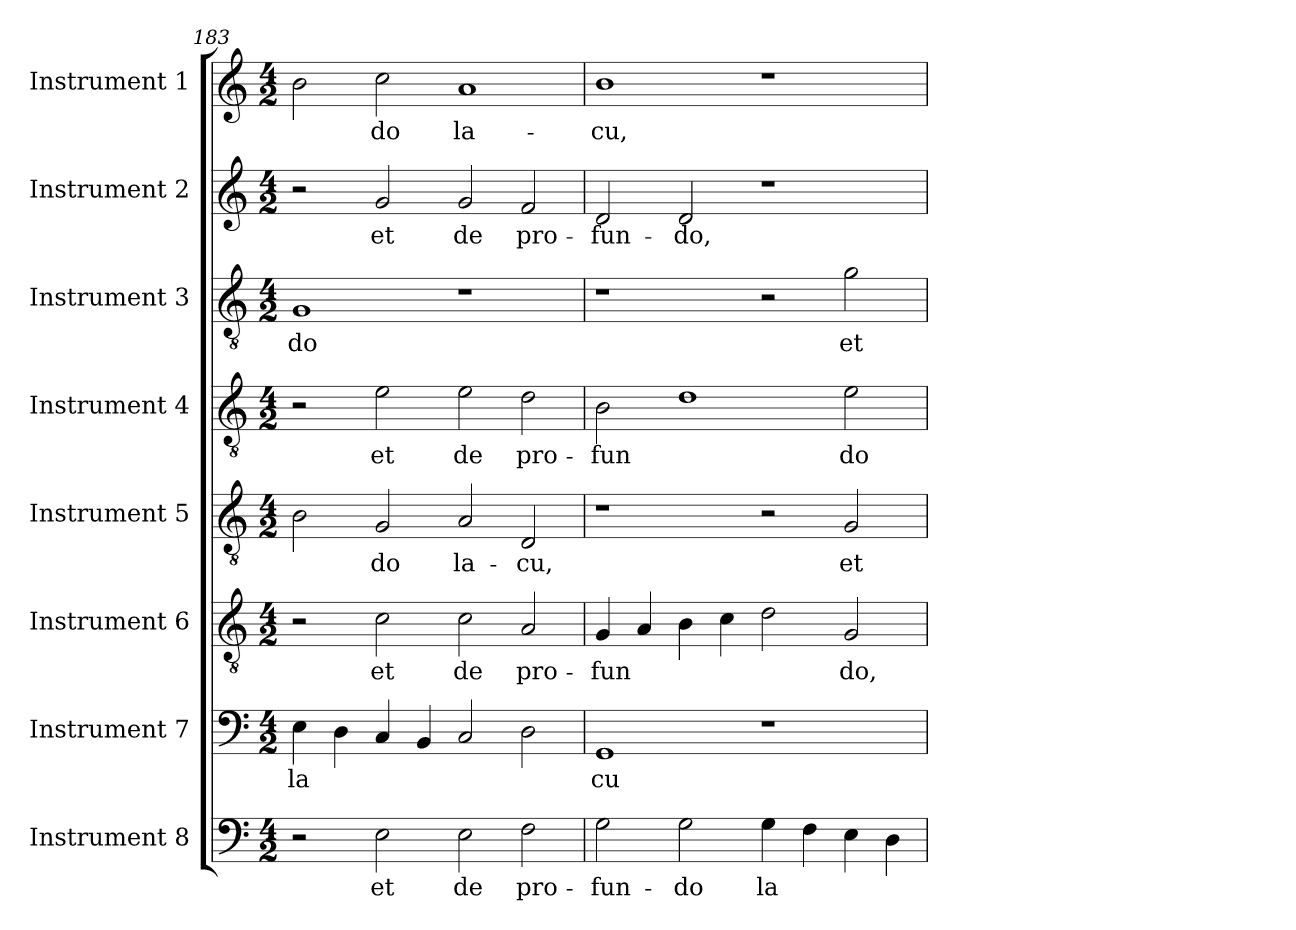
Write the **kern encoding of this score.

**kern	**text	**kern	**text	**kern	**text	**kern	**text	**kern	**text	**kern	**text	**kern	**text	**kern	**text
*part8	*part8	*part7	*part7	*part6	*part6	*part5	*part5	*part4	*part4	*part3	*part3	*part2	*part2	*part1	*part1
*staff8	*staff8	*staff7	*staff7	*staff6	*staff6	*staff5	*staff5	*staff4	*staff4	*staff3	*staff3	*staff2	*staff2	*staff1	*staff1
*I"Instrument 8	*	*I"Instrument 7	*	*I"Instrument 6	*	*I"Instrument 5	*	*I"Instrument 4	*	*I"Instrument 3	*	*I"Instrument 2	*	*I"Instrument 1	*
*clefF4	*	*clefF4	*	*clefGv2	*	*clefGv2	*	*clefGv2	*	*clefGv2	*	*clefG2	*	*clefG2	*
*k[]	*	*k[]	*	*k[]	*	*k[]	*	*k[]	*	*k[]	*	*k[]	*	*k[]	*
*C:	*	*C:	*	*C:	*	*C:	*	*C:	*	*C:	*	*C:	*	*C:	*
*M4/2	*	*M4/2	*	*M4/2	*	*M4/2	*	*M4/2	*	*M4/2	*	*M4/2	*	*M4/2	*
=183	=183	=183	=183	=183	=183	=183	=183	=183	=183	=183	=183	=183	=183	=183	=183
!	!	!	!LO:LY:b:cj	!	!	!	!LO:LY:b:cj	!	!	!	!LO:LY:b:cj	!	!	!	!LO:LY:b:cj
2r	.	4E\	la-	2r	.	2B\	--	2r	.	1G	-do	2r	.	2b\	--
!	!	!	!LO:LY:b:cj	!	!	!	!	!	!	!	!	!	!	!	!
.	.	4D\	--	.	.	.	.	.	.	.	.	.	.	.	.
!	!LO:LY:b:cj	!	!LO:LY:b:cj	!	!LO:LY:b:cj	!	!LO:LY:b:cj	!	!LO:LY:b:cj	!	!	!	!LO:LY:b:cj	!	!LO:LY:b:cj
2E\	et	4C/	--	2c\	et	2G/	-do	2e\	et	.	.	2g/	et	2cc\	-do
!	!	!	!LO:LY:b:cj	!	!	!	!	!	!	!	!	!	!	!	!
.	.	4BB/	--	.	.	.	.	.	.	.	.	.	.	.	.
!	!LO:LY:b:cj	!	!LO:LY:b:cj	!	!LO:LY:b:cj	!	!LO:LY:b:cj	!	!LO:LY:b:cj	!	!	!	!LO:LY:b:cj	!	!LO:LY:b:cj
2E\	de	2C/	--	2c\	de	2A/	la-	2e\	de	1r	.	2g/	de	1a	la-
!	!LO:LY:b:cj	!	!LO:LY:b:cj	!	!LO:LY:b:cj	!	!LO:LY:b:cj	!	!LO:LY:b:cj	!	!	!	!LO:LY:b:cj	!	!
2F\	pro-	2D\	--	2A/	pro-	2D/	-cu,	2d\	pro-	.	.	2f/	pro-	.	.
=184	=184	=184	=184	=184	=184	=184	=184	=184	=184	=184	=184	=184	=184	=184	=184
!	!LO:LY:b:cj	!	!LO:LY:b:cj	!	!LO:LY:b:cj	!	!	!	!LO:LY:b:cj	!	!	!	!LO:LY:b:cj	!	!LO:LY:b:cj
2G\	-fun-	1GG	-cu	4G/	-fun-	1r	.	2B\	-fun-	1r	.	2d/	-fun-	1b	-cu,
!	!	!	!	!	!LO:LY:b:cj	!	!	!	!	!	!	!	!	!	!
.	.	.	.	4A/	--	.	.	.	.	.	.	.	.	.	.
!	!LO:LY:b:cj	!	!	!	!LO:LY:b:cj	!	!	!	!LO:LY:b:cj	!	!	!	!LO:LY:b:cj	!	!
2G\	-do	.	.	4B\	--	.	.	1d	--	.	.	2d/	-do,	.	.
!	!	!	!	!	!LO:LY:b:cj	!	!	!	!	!	!	!	!	!	!
.	.	.	.	4c\	--	.	.	.	.	.	.	.	.	.	.
!	!LO:LY:b:cj	!	!	!	!LO:LY:b:cj	!	!	!	!	!	!	!	!	!	!
4G\	la-	1r	.	2d\	--	2r	.	.	.	2r	.	1r	.	1r	.
!	!LO:LY:b:cj	!	!	!	!	!	!	!	!	!	!	!	!	!	!
4F\	--	.	.	.	.	.	.	.	.	.	.	.	.	.	.
!	!LO:LY:b:cj	!	!	!	!LO:LY:b:cj	!	!LO:LY:b:cj	!	!LO:LY:b:cj	!	!LO:LY:b:cj	!	!	!	!
4E\	--	.	.	2G/	-do,	2G/	et	2e\	-do	2g\	et	.	.	.	.
!	!LO:LY:b:cj	!	!	!	!	!	!	!	!	!	!	!	!	!	!
4D\	--	.	.	.	.	.	.	.	.	.	.	.	.	.	.
=	=	=	=	=	=	=	=	=	=	=	=	=	=	=	=
*-	*-	*-	*-	*-	*-	*-	*-	*-	*-	*-	*-	*-	*-	*-	*-
